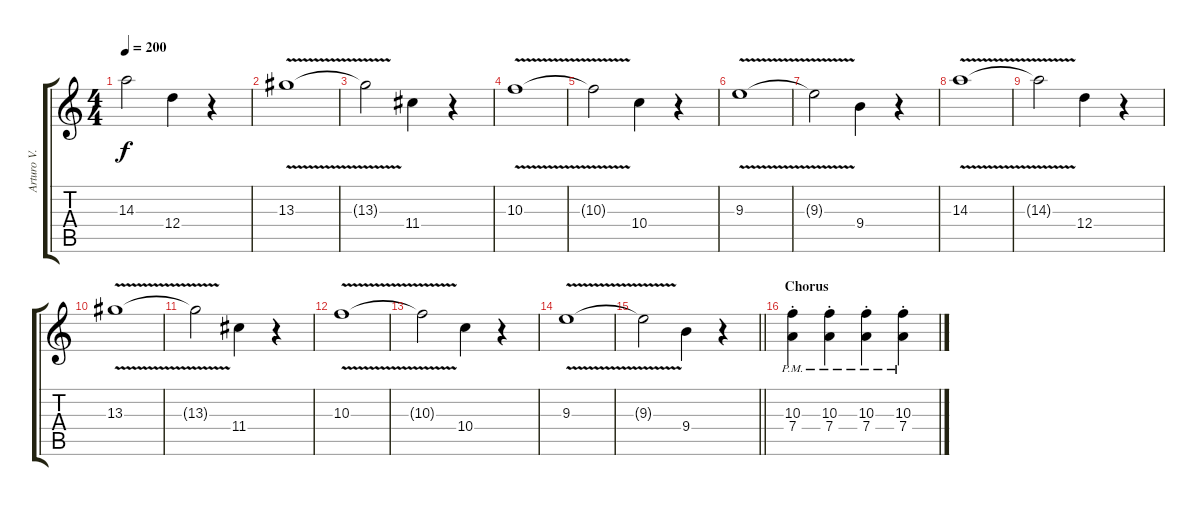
\track ("Arturo V." "Arturo V.") {instrument overdrivenguitar}
\staff {score tabs}
\tuning (E4 B3 G3 D3 A2 E2) {hide}
\ts (4 4)
\tempo 200
\clef g2
\ks c
14.3{t}.2{dy f} 12.4.4 r.4 |
13.3{v}.1 |
13.3{t}.2 11.4.4 r.4 |
10.3{v}.1 |
10.3{t}.2 10.4.4 r.4 |
9.3{v}.1 |
9.3{t}.2 9.4.4 r.4 |
14.3{v}.1 |
14.3{t}.2 12.4.4 r.4 |
13.3{v}.1 |
13.3{t}.2 11.4.4 r.4 |
10.3{v}.1 |
10.3{t}.2 10.4.4 r.4 |
9.3{v}.1 |
\barLineRight lightlight
9.3{t}.2 9.4.4 r.4 |
\section ("" "Chorus")
(10.3{pm st} 7.4{pm st}).4 (10.3{pm st} 7.4{pm st}).4 (10.3{pm st} 7.4{pm st}).4 (10.3{pm st} 7.4{pm st}).4
